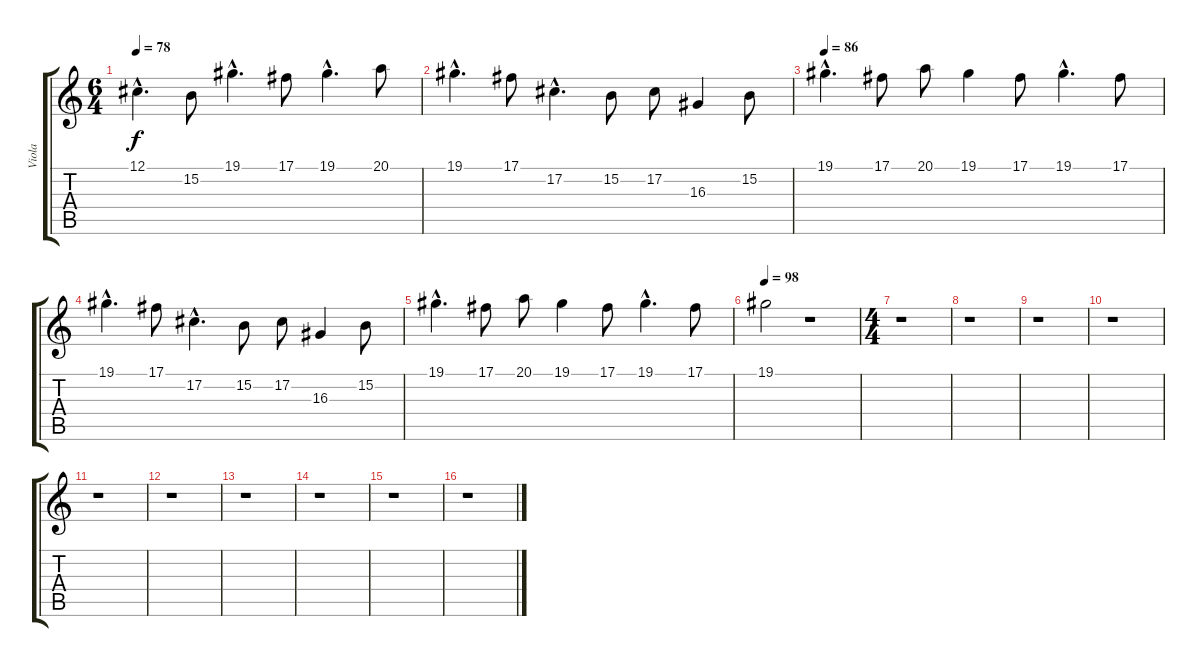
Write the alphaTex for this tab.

\track ("Viola" "Viola") {instrument violin}
\staff {score tabs}
\tuning (Db4 Ab3 E3 B2 Gb2 Db2) {hide}
\ts (6 4)
\tempo 78
\clef g2
\ks c
12.1{hac}.4{d dy f} 15.2.8 19.1{hac}.4{d} 17.1.8 19.1{hac}.4{d} 20.1.8 |
19.1{hac}.4{d} 17.1.8 17.2{hac}.4{d} 15.2.8 17.2.8 16.3.4 15.2.8 |
\tempo 86
19.1{hac}.4{d} 17.1.8 20.1.8 19.1.4 17.1.8 19.1{hac}.4{d} 17.1.8 |
19.1{hac}.4{d} 17.1.8 17.2{hac}.4{d} 15.2.8 17.2.8 16.3.4 15.2.8 |
19.1{hac}.4{d} 17.1.8 20.1.8 19.1.4 17.1.8 19.1{hac}.4{d} 17.1.8 |
\tempo 98
19.1.2 r.1 |
\ts (4 4)
r.1 |
r.1 |
r.1 |
r.1 |
r.1 |
r.1 |
r.1 |
r.1 |
r.1 |
r.1
